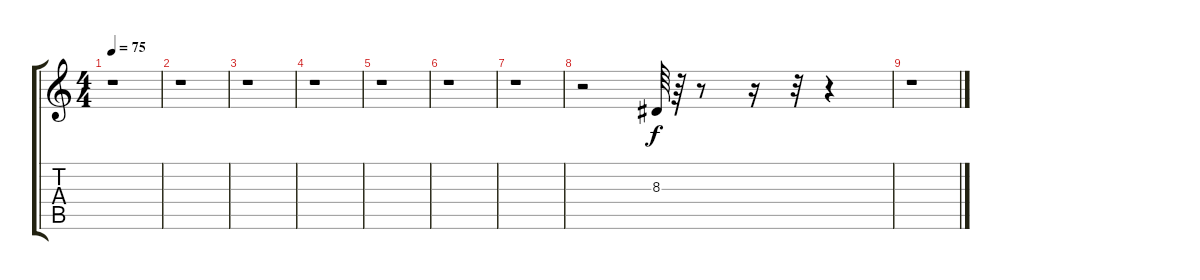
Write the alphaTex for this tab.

\track "" {instrument guitarfretnoise}
\staff {score tabs}
\tuning (E4 B3 G3 D3 A2 E2) {hide}
\ts (4 4)
\tempo 75
\clef g2
\ks c
r.1{dy f} |
r.1 |
r.1 |
r.1 |
r.1 |
r.1 |
r.1 |
r.2 8.3.64 r.64 r.8 r.16 r.32 r.4 |
r.1
